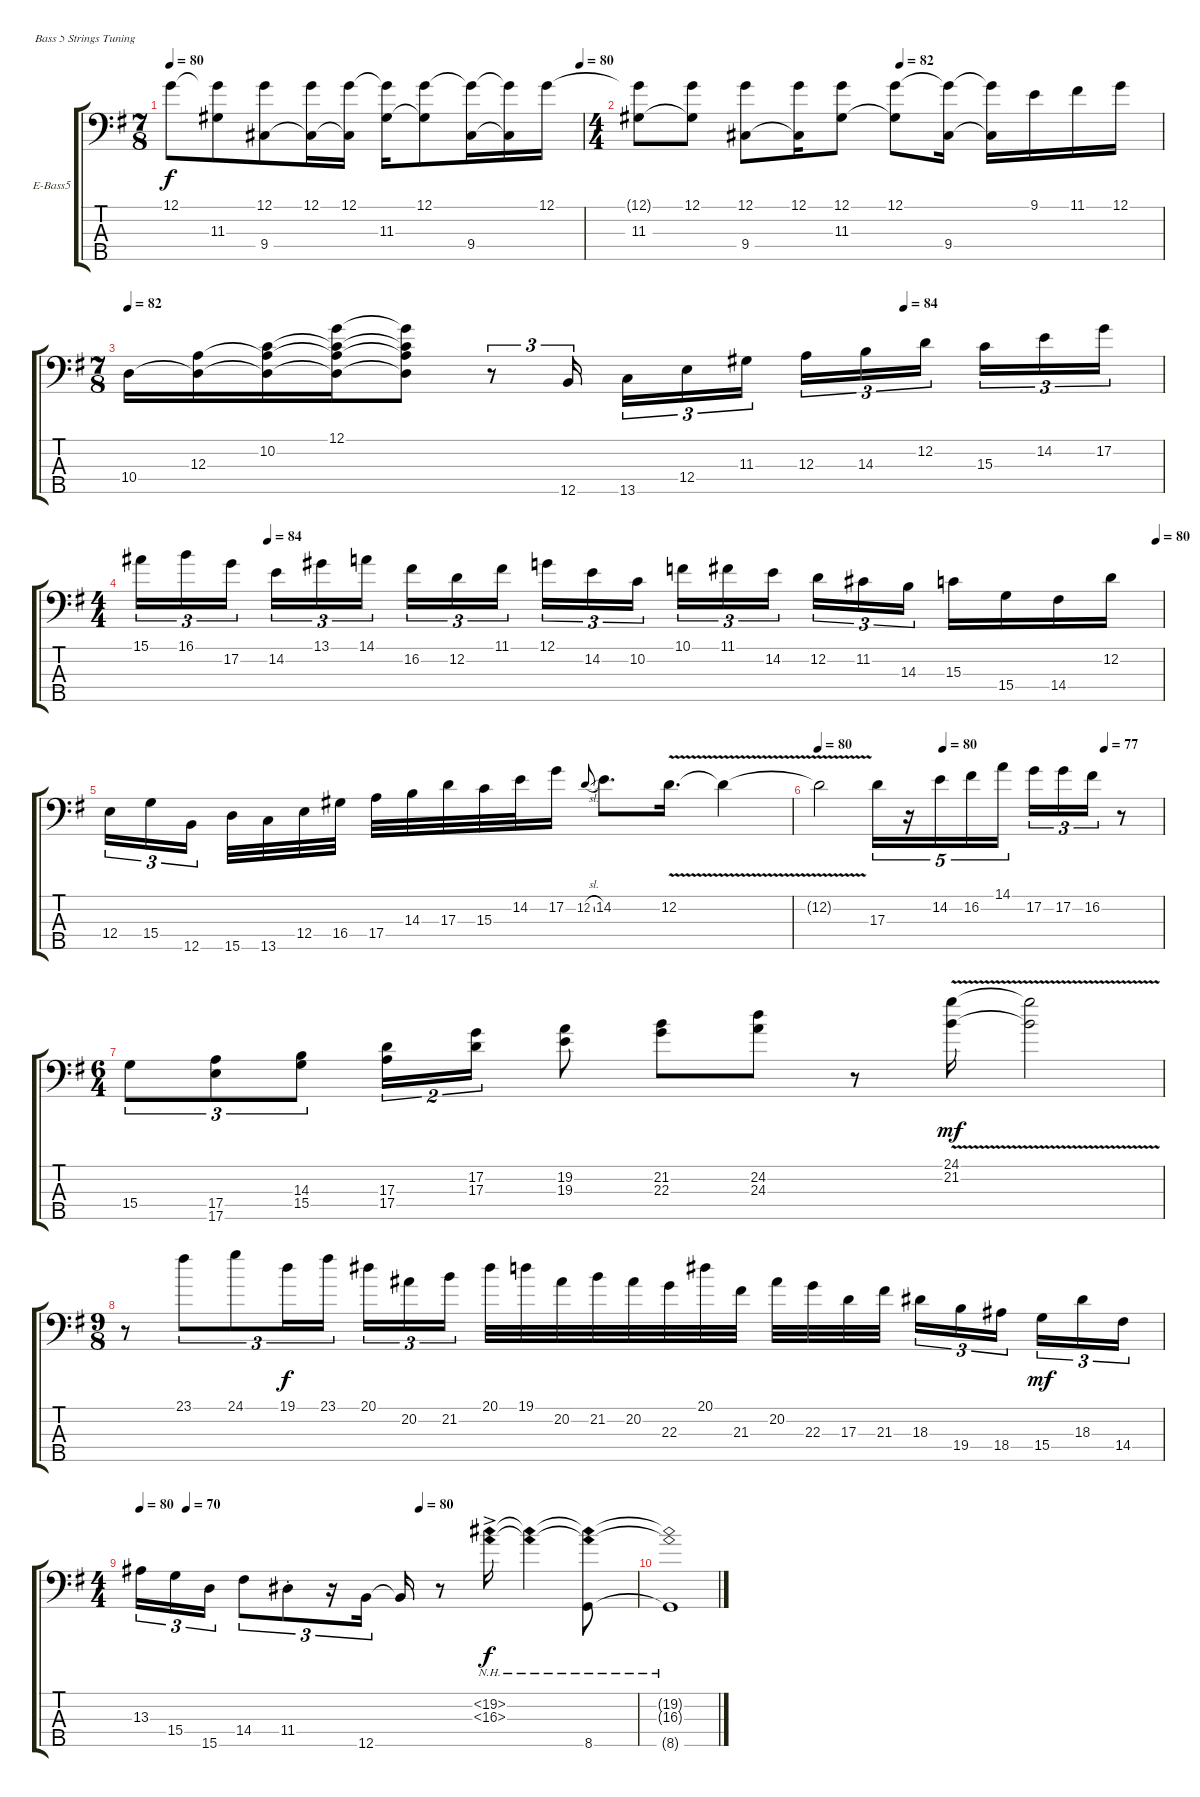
\defaultSystemsLayout 4
\bracketExtendMode groupsimilarinstruments
\firstSystemTrackNameOrientation horizontal
\otherSystemsTrackNameOrientation horizontal
\track ("Electric Bass" "E-Bass5") {instrument electricbassfinger}
\staff {score tabs}
\tuning (G2 D2 A1 E1 B0)
\ts (7 8)
\tempo 80
\tempo (80 0.99375)
\clef f4
\ks g
12.1.8{dy f} (11.3 12.1{t}).8 (9.4 12.1).8 (12.1 9.4{t}).16 (12.1 9.4{t}).16 (11.3 12.1{t}).16 (12.1 11.3{t}).8 (9.4 12.1{t}).16 (9.4{t} 12.1{t}).16 12.1.16 |
\ts (4 4)
\tempo (82 0.5)
(11.3 12.1{t}).8 (12.1 11.3{t}).8 (9.4 12.1).8 (12.1 9.4{t}).16 (11.3 12.1).8 (12.1 11.3{t}).8 (9.4 12.1{t}).16 (9.4{t} 12.1{t}).16 9.1.16 11.1.16 12.1.16 |
\ts (7 8)
\tempo 82
\tempo (84 0.75)
10.4.16 (12.3 10.4{t}).16 (10.2 12.3{t} 10.4{t}).16 (12.1 10.2{t} 12.3{t} 10.4{t}).16 (12.1{t} 10.2{t} 12.3{t} 10.4{t}).8 r.8{tu (3 2)} 12.5.16{tu (3 2)} 13.5.16{tu (3 2)} 12.4.16{tu (3 2)} 11.3.16{tu (3 2)} 12.3.16{tu (3 2)} 14.3.16{tu (3 2)} 12.2.16{tu (3 2)} 15.3.16{tu (3 2)} 14.2.16{tu (3 2)} 17.2.16{tu (3 2)} |
\ts (4 4)
\tempo (84 0.125)
\tempo (80 0.99375)
15.1.16{tu (3 2)} 16.1.16{tu (3 2)} 17.2.16{tu (3 2)} 14.2.16{tu (3 2)} 13.1.16{tu (3 2)} 14.1.16{tu (3 2)} 16.2.16{tu (3 2)} 12.2.16{tu (3 2)} 11.1.16{tu (3 2)} 12.1.16{tu (3 2)} 14.2.16{tu (3 2)} 10.2.16{tu (3 2)} 10.1.16{tu (3 2)} 11.1.16{tu (3 2)} 14.2.16{tu (3 2)} 12.2.16{tu (3 2)} 11.2.16{tu (3 2)} 14.3.16{tu (3 2)} 15.3.16 15.4.16 14.4.16 12.2.16 |
12.4.16{tu (3 2)} 15.4.16{tu (3 2)} 12.5.16{tu (3 2)} 15.5.32 13.5.32 12.4.32 16.4.32 17.4.32 14.3.32 17.3.32 15.3.32 14.2.32 17.2.16 12.2{sl}.8{gr onbeat} 14.2.8{d} 12.2{v}.16{d} 12.2{v t}.4 |
\tempo 80
\tempo (80 0.3625)
\tempo (77 0.83125)
12.2{v t}.2 17.3.16{tu (5 4)} r.16{tu (5 4)} 14.2.16{tu (5 4)} 16.2.16{tu (5 4)} 14.1.16{tu (5 4)} 17.2.16{tu (3 2)} 17.2.16{tu (3 2)} 16.2.16{tu (3 2)} r.8 |
\ts (6 4)
15.4.8{tu (3 2)} (17.5 17.4).8{tu (3 2)} (14.3 15.4).8{tu (3 2)} (17.4 17.3).16{tu (2 3)} (17.2 17.3).16{tu (2 3)} (19.3 19.2).8 (22.3 21.2).8 (24.2 24.3).8 r.8 (24.1{v} 21.2).16{dy mf} (24.1{v t} 21.2{t}).2 |
\ts (9 8)
r.8 23.1.8{tu (3 2)} 24.1.8{tu (3 2)} 19.1.16{tu (3 2) dy f} 23.1.16{tu (3 2)} 20.1.16{tu (3 2)} 20.2.16{tu (3 2)} 21.2.16{tu (3 2)} 20.1.32 19.1.32 20.2.32 21.2.32 20.2.32 22.3.32 20.1.32 21.3.32 20.2.32 22.3.32 17.3.32 21.3.32 18.3.16{tu (3 2)} 19.4.16{tu (3 2)} 18.4.16{tu (3 2)} 15.4.16{tu (3 2) dy mf} 18.3.16{tu (3 2)} 14.4.16{tu (3 2)} |
\ts (4 4)
\tempo 80
\tempo (70 0.09375)
\tempo (80 0.5625)
13.3.16{tu (3 2)} 15.4.16{tu (3 2)} 15.5.16{tu (3 2)} 14.4.8{tu (3 2)} 11.4{st}.8{tu (3 2)} r.16{tu (3 2)} 12.5.16{tu (3 2)} 12.5{t}.16 r.8 (16.3{nh ac} 19.2{nh}).16{dy f} (19.2{nh t} 16.3{nh t}).4 (19.2{nh t} 16.3{nh t} 8.5).8 |
(8.5{t} 16.3{nh t} 19.2{nh t}).1
